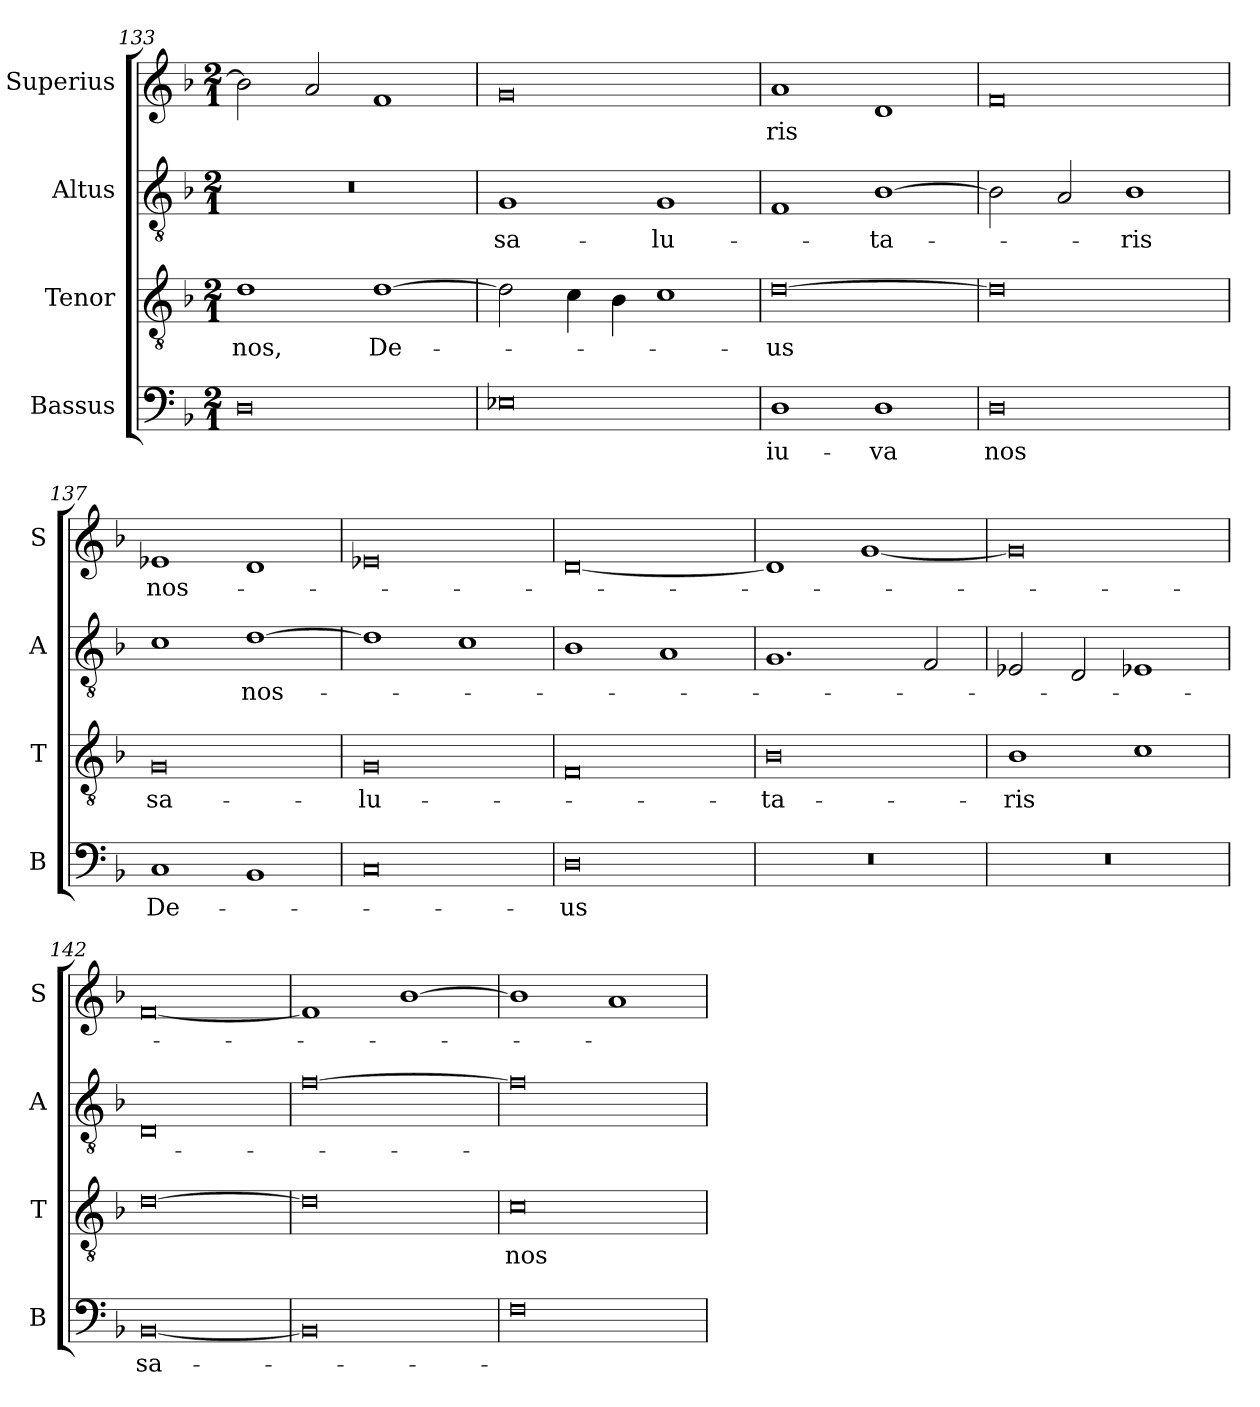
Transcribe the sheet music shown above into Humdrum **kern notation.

**kern	**text	**kern	**text	**kern	**text	**kern	**text
*part4	*part4	*part3	*part3	*part2	*part2	*part1	*part1
*staff4	*staff4	*staff3	*staff3	*staff2	*staff2	*staff1	*staff1
*I"Bassus	*	*I"Tenor	*	*I"Altus	*	*I"Superius	*
*I'B	*	*I'T	*	*I'A	*	*I'S	*
*clefF4	*	*clefGv2	*	*clefGv2	*	*clefG2	*
*k[b-]	*	*k[b-]	*	*k[b-]	*	*k[b-]	*
*M2/1	*	*M2/1	*	*M2/1	*	*M2/1	*
=133	=133	=133	=133	=133	=133	=133	=133
0D	.	1d	nos,	0r	.	2b-\]	.
.	.	.	.	.	.	2a/	.
.	.	[1d	De-	.	.	1f	.
=134	=134	=134	=134	=134	=134	=134	=134
0E-X	.	2d\]	.	1G	sa-	0g	.
.	.	4c\	.	.	.	.	.
.	.	4B-\	.	.	.	.	.
.	.	1c	.	1G	-lu-	.	.
=135	=135	=135	=135	=135	=135	=135	=135
1D	-iu-	[0d	-us	1F	.	1a	-ris
1D	-va	.	.	[1B-	-ta-	1d	.
=136	=136	=136	=136	=136	=136	=136	=136
0D	nos	0d]	.	2B-\]	.	0f	.
.	.	.	.	2A/	.	.	.
.	.	.	.	1B-	-ris	.	.
=137	=137	=137	=137	=137	=137	=137	=137
1C	De-	0G	sa-	1c	.	1e-X	nos-
1BB-	.	.	.	[1d	nos-	1d	.
=138	=138	=138	=138	=138	=138	=138	=138
0C	.	0G	-lu-	1d]	.	0e-X	.
.	.	.	.	1c	.	.	.
=139	=139	=139	=139	=139	=139	=139	=139
0D	-us	0F	.	1B-	.	[0d	.
.	.	.	.	1A	.	.	.
=140	=140	=140	=140	=140	=140	=140	=140
0r	.	0B-	-ta-	1.G	.	1d]	.
.	.	.	.	.	.	[1g	.
.	.	.	.	2F/	.	.	.
=141	=141	=141	=141	=141	=141	=141	=141
0r	.	1B-	-ris	2E-X/	.	0g]	.
.	.	.	.	2D/	.	.	.
.	.	1c	.	1E-X	.	.	.
=142	=142	=142	=142	=142	=142	=142	=142
[0BB-	sa-	[0d	.	0D	.	[0f	.
=143	=143	=143	=143	=143	=143	=143	=143
0BB-]	.	0d]	.	[0f	.	1f]	.
.	.	.	.	.	.	[1b-	.
=144	=144	=144	=144	=144	=144	=144	=144
0F	.	0c	nos-	0f]	.	1b-]	.
.	.	.	.	.	.	1a	.
=	=	=	=	=	=	=	=
*-	*-	*-	*-	*-	*-	*-	*-
